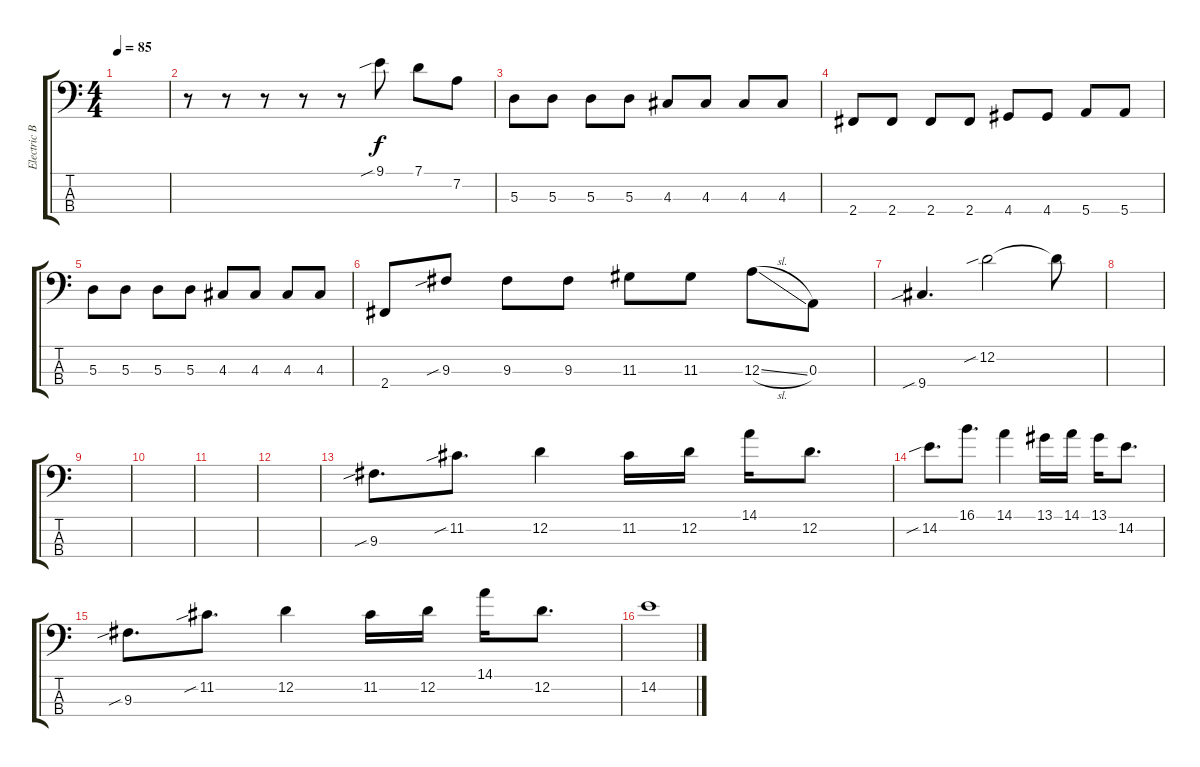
\track ("Electric Bass" "Electric B") {mute instrument electricbassfinger}
\staff {score tabs}
\tuning (G2 D2 A1 E1) {hide}
\ts (4 4)
\tempo 85
\clef f4
\ks c
|
r.8 r.8 r.8 r.8 r.8 9.1{sib}.8 7.1.8 7.2.8 |
5.3.8 5.3.8 5.3.8 5.3.8 4.3.8 4.3.8 4.3.8 4.3.8 |
2.4.8 2.4.8 2.4.8 2.4.8 4.4.8 4.4.8 5.4.8 5.4.8 |
5.3.8 5.3.8 5.3.8 5.3.8 4.3.8 4.3.8 4.3.8 4.3.8 |
2.4.8 9.3{sib}.8 9.3.8 9.3.8 11.3.8 11.3.8 12.3{sl}.8 0.3.8 |
9.4{sib}.4{d} 12.2{sib}.2 12.2{t}.8 |
|
|
|
|
|
9.3{sib}.8{d} 11.2{sib}.8{d} 12.2.4 11.2.16 12.2.16 14.1.16 12.2.8{d} |
14.2{sib}.8{d} 16.1.8{d} 14.1.4 13.1.16 14.1.16 13.1.16 14.2.8{d} |
9.3{sib}.8{d} 11.2{sib}.8{d} 12.2.4 11.2.16 12.2.16 14.1.16 12.2.8{d} |
14.2.1
